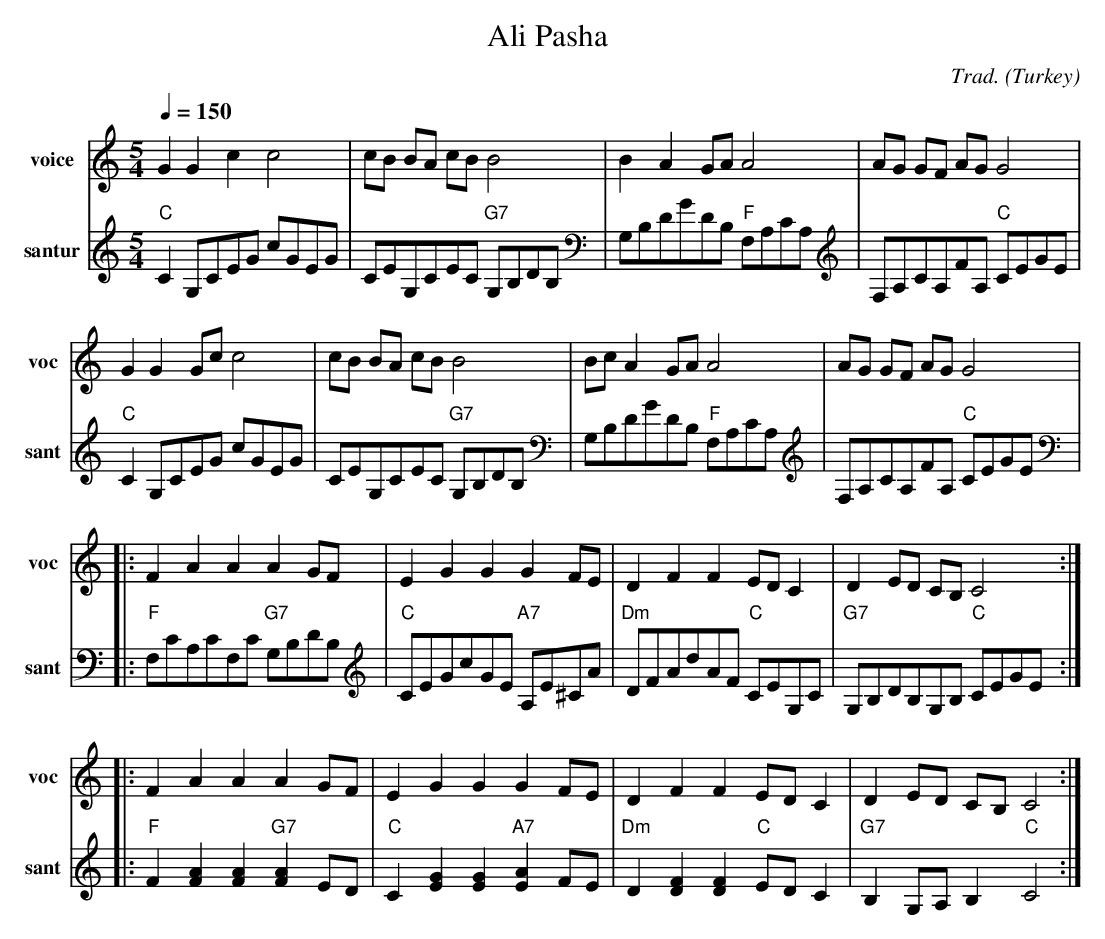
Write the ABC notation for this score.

X:1
T: Ali Pasha
O: Turkey
C: Trad.
M: 5/4
L: 1/4
Q: 1/4=150
K: C
V: 1 name="voice" snm="voc"
            GGc c2 | c/2B/2 B/2A/2 c/2B/2 B2 |\
     B A G/2A/2 A2 | A/2G/2 G/2F/2 A/2G/2 G2 |
     G G G/2c/2 c2 | c/2B/2 B/2A/2 c/2B/2 B2 |\
B/2c/2 A G/2A/2 A2 | A/2G/2 G/2F/2 A/2G/2 G2 |
|: FAA AG/2F/2 | EGG GF/2E/2 | DFF E/2D/2C | D E/2D/2 C/2B,/2 C2 :|
|: FAA AG/2F/2 | EGG GF/2E/2 | DFF E/2D/2C | D E/2D/2 C/2B,/2 C2 :|
V: 2 name="santur" snm="sant"
L: 1/8
"C"C2 G,CEG cGEG| CEG,CEC "G7"G,B,DB,| G,B,DGDB, "F" F,A,CA,| F,A,CA,FA, "C"CEGE|
"C"C2 G,CEG cGEG| CEG,CEC "G7"G,B,DB,| G,B,DGDB, "F" F,A,CA,| F,A,CA,FA, "C"CEGE|
|:"F"F,CA,CF,C "G7"G,B,DB,| "C"CEGcGE "A7"A,E^CA| "Dm"DFAdAF "C"CEG,C| "G7"G,B,DB,G,B, "C"CEGE:|
L: 1/4
|: "F"F[AF][AF] "G7"[AF]E/2D/2| "C"C[GE][GE] "A7"[AE]F/2E/2| "Dm"D[DF][DF] "C"E/2D/2C| "G7"B, G,/2A,/2 B, "C"C2 :|
